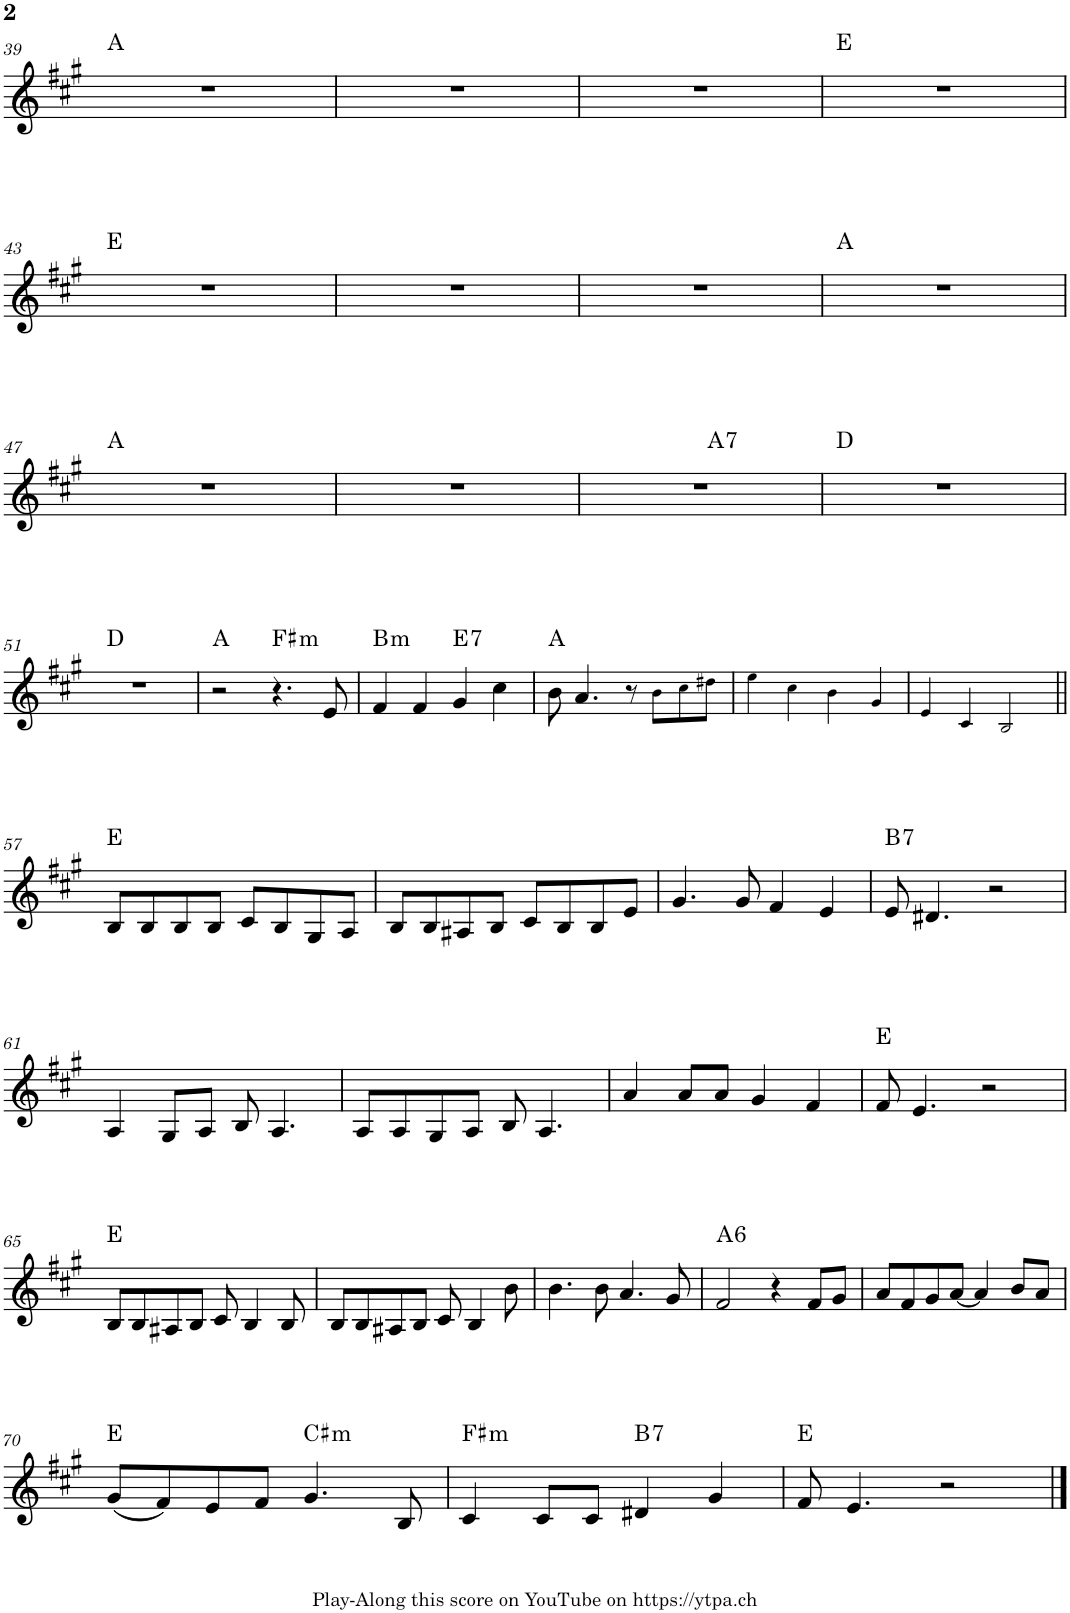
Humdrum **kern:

**kern	**harte
*part1	*part1
*staff1	*
*I"Piano	*
*I'Pno.	*
!!LO:PB:g=z
*clefG2	*
*k[f#c#g#]	*
*M4/4	*
=39	=39
1r	A:maj
=40	=40
1r	.
=41	=41
1r	.
=42	=42
1r	E:maj
!!LO:LB:g=z
=43	=43
1r	E:maj
=44	=44
1r	.
=45	=45
1r	.
=46	=46
1r	A:maj
!!LO:LB:g=z
=47	=47
1r	A:maj
=48	=48
1r	.
=49	=49
*^	*
1r	2ryy	.
!	!	!LO:H:kt=7
.	2ryy	A:7
*v	*v	*
=50	=50
1r	D:maj
!!LO:LB:g=z
=51	=51
1r	D:maj
=52	=52
2r	A:maj
!	!LO:H:kt=m
4.r	F#:min
8e/	.
=53	=53
!	!LO:H:kt=m
4f#/	B:min
4f#/	.
!	!LO:H:kt=7
4g#/	E:7
4cc#\	.
=54	=54
8b\	A:maj
4.a/	.
8r	.
8b!\L	.
8cc#!\	.
8dd#X!\J	.
=55	=55
4ee!\	.
4cc#!\	.
4b!\	.
4g#!/	.
=56	=56
4e!/	.
4c#!/	.
2B!/	.
!!LO:LB:g=z
=57||	=57||
8B/L	E:maj
8B/	.
8B/	.
8B/J	.
8c#/L	.
8B/	.
8G#/	.
8A/J	.
=58	=58
8B/L	.
8B/	.
8A#X/	.
8B/J	.
8c#/L	.
8B/	.
8B/	.
8e/J	.
=59	=59
4.g#/	.
8g#/	.
4f#/	.
4e/	.
=60	=60
!	!LO:H:kt=7
8e/	B:7
4.d#X/	.
2r	.
!!LO:LB:g=z
=61	=61
4A/	.
8G#/L	.
8A/J	.
8B/	.
4.A/	.
=62	=62
8A/L	.
8A/	.
8G#/	.
8A/J	.
8B/	.
4.A/	.
=63	=63
4a/	.
8a/L	.
8a/J	.
4g#/	.
4f#/	.
=64	=64
8f#/	E:maj
4.e/	.
2r	.
!!LO:LB:g=z
=65	=65
8B/L	E:maj
8B/	.
8A#X/	.
8B/J	.
8c#/	.
4B/	.
8B/	.
=66	=66
8B/L	.
8B/	.
8A#X/	.
8B/J	.
8c#/	.
4B/	.
8b\	.
=67	=67
4.b\	.
8b\	.
4.a/	.
8g#/	.
=68	=68
!	!LO:H:kt=6
2f#/	A:maj6
4r	.
8f#/L	.
8g#/J	.
=69	=69
8a/L	.
8f#/	.
8g#/	.
[8a/J	.
4a/]	.
8b/L	.
8a/J	.
!!LO:LB:g=z
=70	=70
(8g#/L	E:maj
8f#/)	.
8e/	.
8f#/J	.
!	!LO:H:kt=m
4.g#/	C#:min
8B/	.
=71	=71
!	!LO:H:kt=m
4c#/	F#:min
8c#/L	.
8c#/J	.
!	!LO:H:kt=7
4d#X/	B:7
4g#/	.
=72	=72
8f#/	E:maj
4.e/	.
2r	.
==	==
*-	*-
